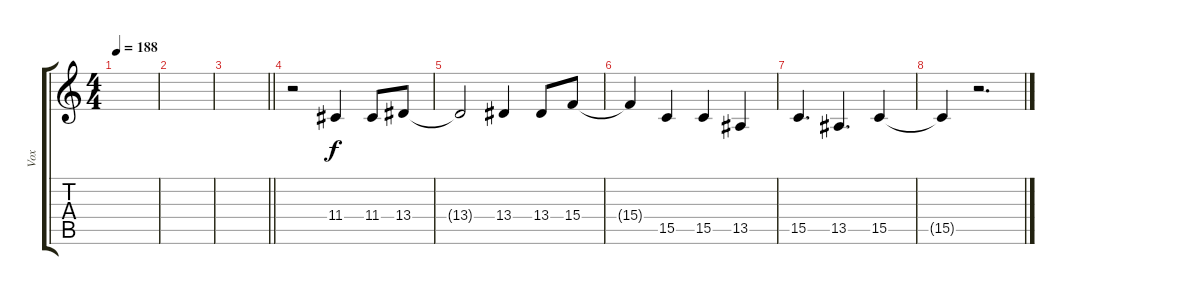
\track ("Vox" "Vox") {instrument viola}
\staff {score tabs}
\tuning (E4 B3 G3 D3 A2 E2) {hide}
\ts (4 4)
\tempo 188
\clef g2
\ks c
|
|
\barLineRight lightlight
|
\section ("" " ")
r.2 11.4.4 11.4.8 13.4.8 |
13.4{t}.2 13.4.4 13.4.8 15.4.8 |
15.4{t}.4 15.5.4 15.5.4 13.5.4 |
15.5.4{d} 13.5.4{d} 15.5.4 |
15.5{t}.4 r.2{d}
